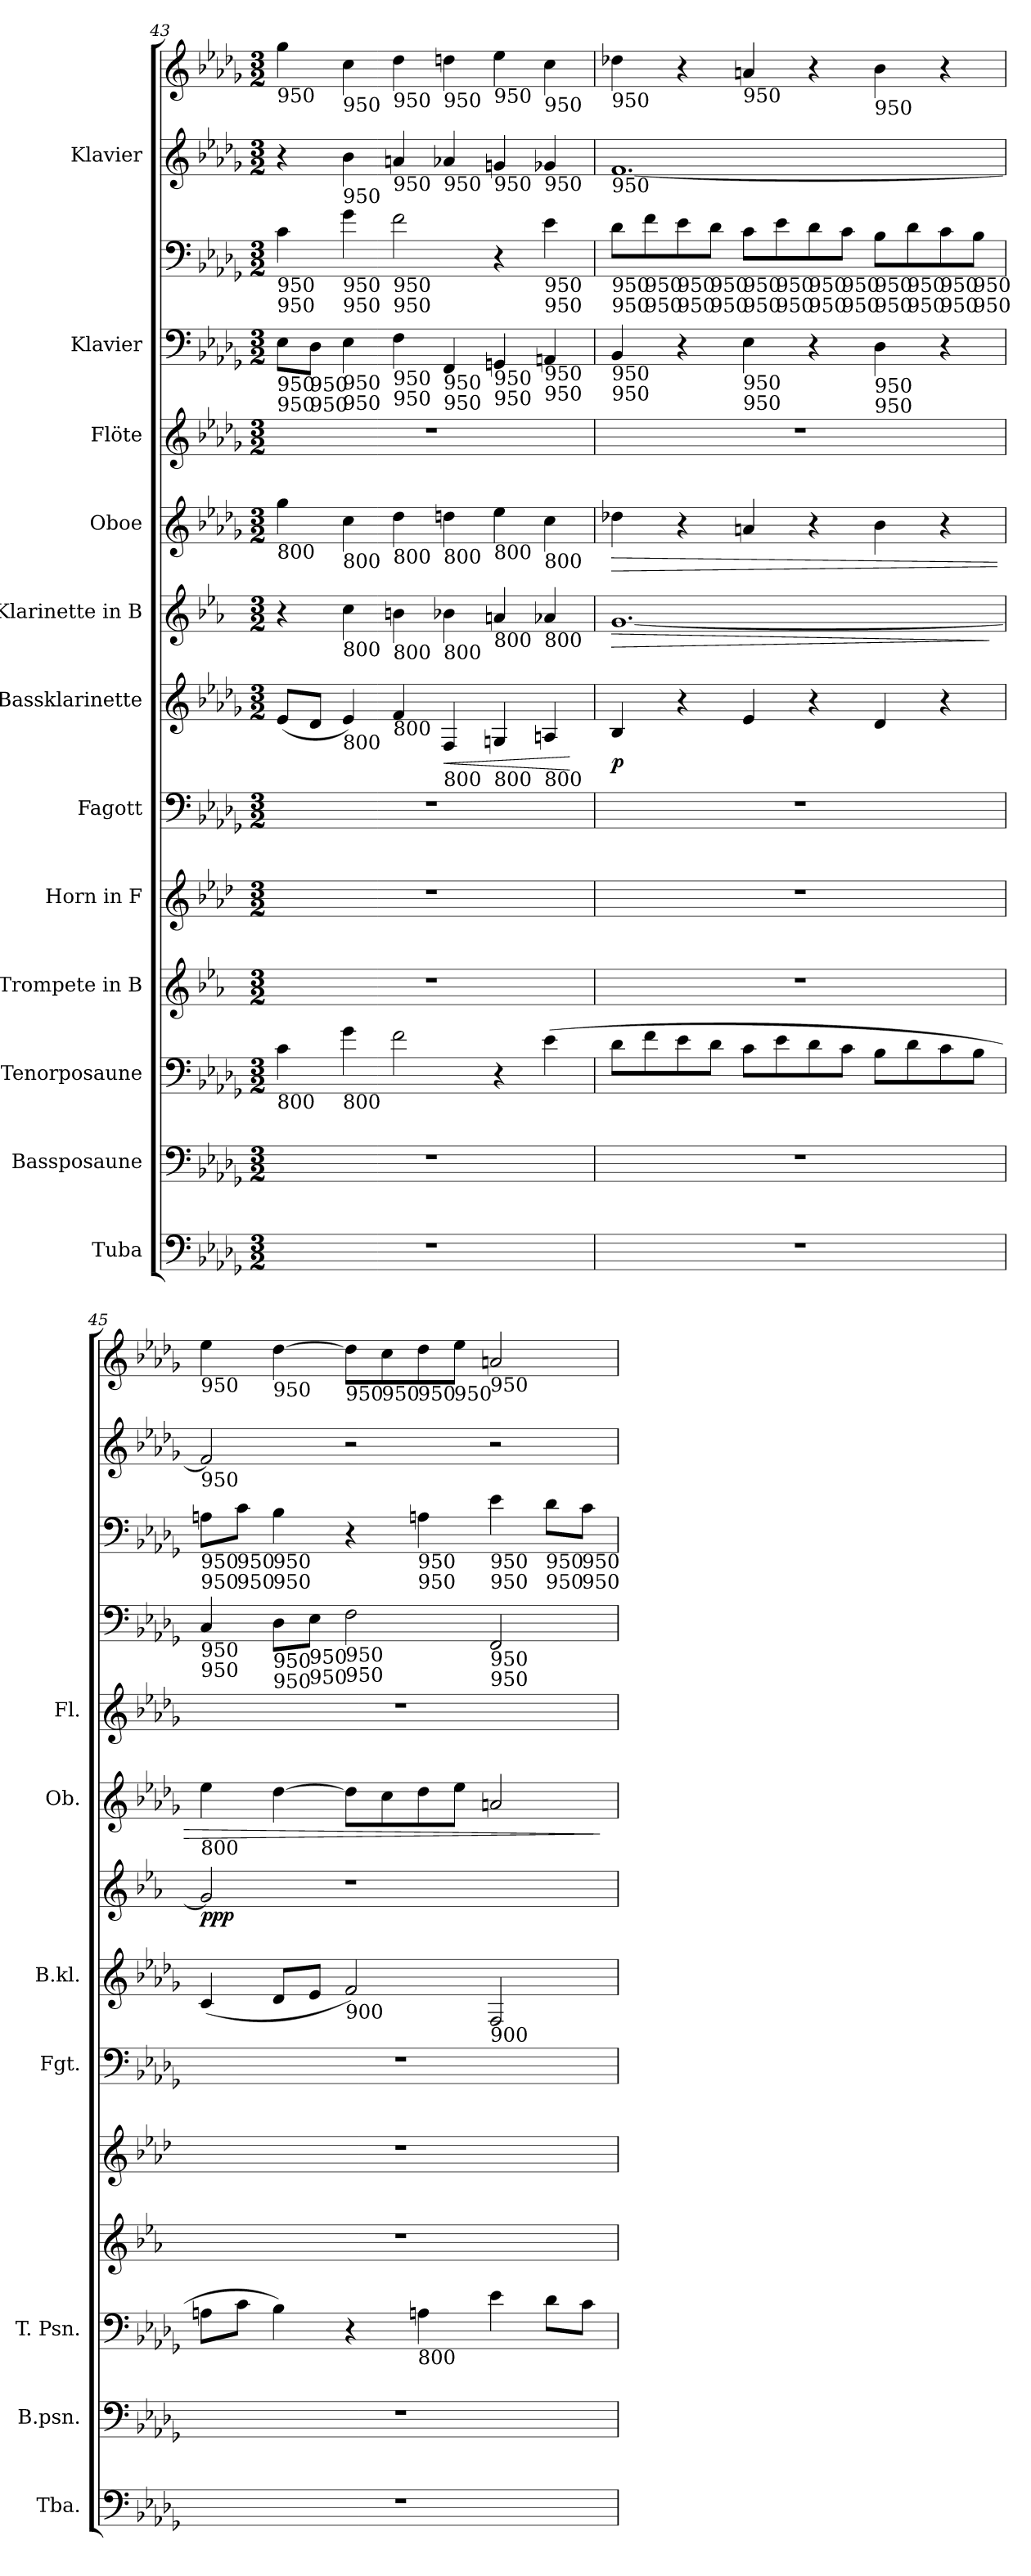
**kern	**kern	**kern	**kern	**kern	**kern	**kern	**dynam	**kern	**dynam	**kern	**dynam	**kern	**kern	**kern	**kern	**kern
*part12	*part11	*part10	*part9	*part8	*part7	*part6	*part6	*part5	*part5	*part4	*part4	*part3	*part2	*part2	*part1	*part1
*staff14	*staff13	*staff12	*staff11	*staff10	*staff9	*staff8	*staff8	*staff7	*staff7	*staff6	*staff6	*staff5	*staff4	*staff3	*staff2	*staff1
*I"Tuba	*I"Bassposaune	*I"Tenorposaune	*I"Trompete in B	*I"Horn in F	*I"Fagott	*I"Bassklarinette	*	*I"Klarinette in B	*	*I"Oboe	*	*I"Flöte	*I"Klavier	*	*I"Klavier	*
*I'Tba.	*I'B.psn.	*I'T. Psn.	*	*	*I'Fgt.	*I'B.kl.	*	*	*	*I'Ob.	*	*I'Fl.	*	*	*	*
*clefF4	*clefF4	*clefF4	*clefG2	*clefG2	*clefF4	*clefG2	*	*clefG2	*	*clefG2	*	*clefG2	*clefF4	*clefF4	*clefG2	*clefG2
*	*	*	*ITrd1c2	*ITrd4c7	*	*ITrd8c14	*	*ITrd1c2	*	*	*	*	*	*	*	*
*k[b-e-a-d-g-]	*k[b-e-a-d-g-]	*k[b-e-a-d-g-]	*k[b-e-a-d-g-]	*k[b-e-a-d-g-]	*k[b-e-a-d-g-]	*k[b-e-a-d-g-]	*	*k[b-e-a-d-g-]	*	*k[b-e-a-d-g-]	*	*k[b-e-a-d-g-]	*k[b-e-a-d-g-]	*k[b-e-a-d-g-]	*k[b-e-a-d-g-]	*k[b-e-a-d-g-]
*M3/2	*M3/2	*M3/2	*M3/2	*M3/2	*M3/2	*M3/2	*	*M3/2	*	*M3/2	*	*M3/2	*M3/2	*M3/2	*M3/2	*M3/2
=43	=43	=43	=43	=43	=43	=43	=43	=43	=43	=43	=43	=43	=43	=43	=43	=43
!	!	!	!	!	!	!	!	!	!	!	!	!	!	!	!	!LO:TX:b:t=950
!	!	!	!	!	!	!	!	!	!	!	!	!	!	!LO:TX:b:t=950	!	!
!	!	!	!	!	!	!	!	!	!	!	!	!	!	!LO:TX:b:t=950	!	!
!	!	!	!	!	!	!	!	!	!	!	!	!	!LO:TX:b:t=950	!	!	!
!	!	!	!	!	!	!	!	!	!	!	!	!	!LO:TX:b:t=950	!	!	!
!	!	!	!	!	!	!	!	!	!	!LO:TX:b:t=800	!	!	!	!	!	!
!	!	!LO:TX:b:t=800	!	!	!	!	!	!	!	!	!	!	!	!	!	!
1.r	1.r	4c\	1.r	1.r	1.r	(<8E-/L	.	4r	.	4gg-\	.	1.r	8E-\L	4c\	4r	4gg-\
!	!	!	!	!	!	!	!	!	!	!	!	!	!LO:TX:b:t=950	!	!	!
!	!	!	!	!	!	!	!	!	!	!	!	!	!LO:TX:b:t=950	!	!	!
.	.	.	.	.	.	8D-/J	.	.	.	.	.	.	8D-\J	.	.	.
!	!	!	!	!	!	!	!	!	!	!	!	!	!	!	!	!LO:TX:b:t=950
!	!	!	!	!	!	!	!	!	!	!	!	!	!	!	!LO:TX:b:t=950	!
!	!	!	!	!	!	!	!	!	!	!	!	!	!	!LO:TX:b:t=950	!	!
!	!	!	!	!	!	!	!	!	!	!	!	!	!	!LO:TX:b:t=950	!	!
!	!	!	!	!	!	!	!	!	!	!	!	!	!LO:TX:b:t=950	!	!	!
!	!	!	!	!	!	!	!	!	!	!	!	!	!LO:TX:b:t=950	!	!	!
!	!	!	!	!	!	!	!	!	!	!LO:TX:b:t=800	!	!	!	!	!	!
!	!	!	!	!	!	!	!	!LO:TX:b:t=800	!	!	!	!	!	!	!	!
!	!	!	!	!	!	!LO:TX:b:t=800	!	!	!	!	!	!	!	!	!	!
!	!	!LO:TX:b:t=800	!	!	!	!	!	!	!	!	!	!	!	!	!	!
.	.	4g-\	.	.	.	4E-/)	.	4b-\	.	4cc\	.	.	4E-\	4g-\	4b-\	4cc\
!	!	!	!	!	!	!	!	!	!	!	!	!	!	!	!	!LO:TX:b:t=950
!	!	!	!	!	!	!	!	!	!	!	!	!	!	!	!LO:TX:b:t=950	!
!	!	!	!	!	!	!	!	!	!	!	!	!	!	!LO:TX:b:t=950	!	!
!	!	!	!	!	!	!	!	!	!	!	!	!	!	!LO:TX:b:t=950	!	!
!	!	!	!	!	!	!	!	!	!	!	!	!	!LO:TX:b:t=950	!	!	!
!	!	!	!	!	!	!	!	!	!	!	!	!	!LO:TX:b:t=950	!	!	!
!	!	!	!	!	!	!	!	!	!	!LO:TX:b:t=800	!	!	!	!	!	!
!	!	!	!	!	!	!	!	!LO:TX:b:t=800	!	!	!	!	!	!	!	!
!	!	!	!	!	!	!LO:TX:b:t=800	!	!	!	!	!	!	!	!	!	!
.	.	2f\	.	.	.	4F/	.	4an\	.	4dd-\	.	.	4F\	2f\	4an/	4dd-\
!	!	!	!	!	!	!	!	!	!	!	!	!	!	!	!	!LO:TX:b:t=950
!	!	!	!	!	!	!	!	!	!	!	!	!	!	!	!LO:TX:b:t=950	!
!	!	!	!	!	!	!	!	!	!	!	!	!	!LO:TX:b:t=950	!	!	!
!	!	!	!	!	!	!	!	!	!	!	!	!	!LO:TX:b:t=950	!	!	!
!	!	!	!	!	!	!	!	!	!	!LO:TX:b:t=800	!	!	!	!	!	!
!	!	!	!	!	!	!	!	!LO:TX:b:t=800	!	!	!	!	!	!	!	!
!	!	!	!	!	!	!LO:TX:b:t=800	!	!	!	!	!	!	!	!	!	!
!	!	!	!	!	!	!	!LO:HP:b	!	!	!	!	!	!	!	!	!
.	.	.	.	.	.	4FF/	<	4a-X\	.	4ddn\	.	.	4FF/	.	4a-X/	4ddn\
!	!	!	!	!	!	!	!	!	!	!	!	!	!	!	!	!LO:TX:b:t=950
!	!	!	!	!	!	!	!	!	!	!	!	!	!	!	!LO:TX:b:t=950	!
!	!	!	!	!	!	!	!	!	!	!	!	!	!LO:TX:b:t=950	!	!	!
!	!	!	!	!	!	!	!	!	!	!	!	!	!LO:TX:b:t=950	!	!	!
!	!	!	!	!	!	!	!	!	!	!LO:TX:b:t=800	!	!	!	!	!	!
!	!	!	!	!	!	!	!	!LO:TX:b:t=800	!	!	!	!	!	!	!	!
!	!	!	!	!	!	!LO:TX:b:t=800	!	!	!	!	!	!	!	!	!	!
.	.	4r	.	.	.	4GGn/	.	4gn/	.	4ee-\	.	.	4GGn/	4r	4gn/	4ee-\
!	!	!	!	!	!	!	!	!	!	!	!	!	!	!	!	!LO:TX:b:t=950
!	!	!	!	!	!	!	!	!	!	!	!	!	!	!	!LO:TX:b:t=950	!
!	!	!	!	!	!	!	!	!	!	!	!	!	!	!LO:TX:b:t=950	!	!
!	!	!	!	!	!	!	!	!	!	!	!	!	!	!LO:TX:b:t=950	!	!
!	!	!	!	!	!	!	!	!	!	!	!	!	!LO:TX:b:t=950	!	!	!
!	!	!	!	!	!	!	!	!	!	!	!	!	!LO:TX:b:t=950	!	!	!
!	!	!	!	!	!	!	!	!	!	!LO:TX:b:t=800	!	!	!	!	!	!
!	!	!	!	!	!	!	!	!LO:TX:b:t=800	!	!	!	!	!	!	!	!
!	!	!	!	!	!	!LO:TX:b:t=800	!	!	!	!	!	!	!	!	!	!
.	.	(>4e-\	.	.	.	4AAn/	.	4g-X/	.	4cc\	.	.	4AAn/	4e-\	4g-X/	4cc\
.	.	.	.	.	.	.	[	.	.	.	.	.	.	.	.	.
=44	=44	=44	=44	=44	=44	=44	=44	=44	=44	=44	=44	=44	=44	=44	=44	=44
!	!	!	!	!	!	!	!	!	!	!	!	!	!	!	!	!LO:TX:b:t=950
!	!	!	!	!	!	!	!	!	!	!	!	!	!	!	!LO:TX:b:t=950	!
!	!	!	!	!	!	!	!	!	!	!	!	!	!	!LO:TX:b:t=950	!	!
!	!	!	!	!	!	!	!	!	!	!	!	!	!	!LO:TX:b:t=950	!	!
!	!	!	!	!	!	!	!	!	!	!	!	!	!LO:TX:b:t=950	!	!	!
!	!	!	!	!	!	!	!	!	!	!	!	!	!LO:TX:b:t=950	!	!	!
!	!	!	!	!	!	!	!LO:DY:b	!	!LO:HP:b	!	!LO:HP:b	!	!	!	!	!
1.r	1.r	8d-\L	1.r	1.r	1.r	4BB-/	p	[1.f	>	4dd-X\	>	1.r	4BB-/	8d-\L	[1.f	4dd-X\
!	!	!	!	!	!	!	!	!	!	!	!	!	!	!LO:TX:b:t=950	!	!
!	!	!	!	!	!	!	!	!	!	!	!	!	!	!LO:TX:b:t=950	!	!
.	.	8f\	.	.	.	.	.	.	.	.	.	.	.	8f\	.	.
!	!	!	!	!	!	!	!	!	!	!	!	!	!	!LO:TX:b:t=950	!	!
!	!	!	!	!	!	!	!	!	!	!	!	!	!	!LO:TX:b:t=950	!	!
.	.	8e-\	.	.	.	4r	.	.	.	4r	.	.	4r	8e-\	.	4r
!	!	!	!	!	!	!	!	!	!	!	!	!	!	!LO:TX:b:t=950	!	!
!	!	!	!	!	!	!	!	!	!	!	!	!	!	!LO:TX:b:t=950	!	!
.	.	8d-\J	.	.	.	.	.	.	.	.	.	.	.	8d-\J	.	.
!	!	!	!	!	!	!	!	!	!	!	!	!	!	!	!	!LO:TX:b:t=950
!	!	!	!	!	!	!	!	!	!	!	!	!	!	!LO:TX:b:t=950	!	!
!	!	!	!	!	!	!	!	!	!	!	!	!	!	!LO:TX:b:t=950	!	!
!	!	!	!	!	!	!	!	!	!	!	!	!	!LO:TX:b:t=950	!	!	!
!	!	!	!	!	!	!	!	!	!	!	!	!	!LO:TX:b:t=950	!	!	!
.	.	8c\L	.	.	.	4E-/	.	.	.	4an/	.	.	4E-\	8c\L	.	4an/
!	!	!	!	!	!	!	!	!	!	!	!	!	!	!LO:TX:b:t=950	!	!
!	!	!	!	!	!	!	!	!	!	!	!	!	!	!LO:TX:b:t=950	!	!
.	.	8e-\	.	.	.	.	.	.	.	.	.	.	.	8e-\	.	.
!	!	!	!	!	!	!	!	!	!	!	!	!	!	!LO:TX:b:t=950	!	!
!	!	!	!	!	!	!	!	!	!	!	!	!	!	!LO:TX:b:t=950	!	!
.	.	8d-\	.	.	.	4r	.	.	.	4r	.	.	4r	8d-\	.	4r
!	!	!	!	!	!	!	!	!	!	!	!	!	!	!LO:TX:b:t=950	!	!
!	!	!	!	!	!	!	!	!	!	!	!	!	!	!LO:TX:b:t=950	!	!
.	.	8c\J	.	.	.	.	.	.	.	.	.	.	.	8c\J	.	.
!	!	!	!	!	!	!	!	!	!	!	!	!	!	!	!	!LO:TX:b:t=950
!	!	!	!	!	!	!	!	!	!	!	!	!	!	!LO:TX:b:t=950	!	!
!	!	!	!	!	!	!	!	!	!	!	!	!	!	!LO:TX:b:t=950	!	!
!	!	!	!	!	!	!	!	!	!	!	!	!	!LO:TX:b:t=950	!	!	!
!	!	!	!	!	!	!	!	!	!	!	!	!	!LO:TX:b:t=950	!	!	!
.	.	8B-\L	.	.	.	4D-/	.	.	.	4b-\	.	.	4D-\	8B-\L	.	4b-\
!	!	!	!	!	!	!	!	!	!	!	!	!	!	!LO:TX:b:t=950	!	!
!	!	!	!	!	!	!	!	!	!	!	!	!	!	!LO:TX:b:t=950	!	!
.	.	8d-\	.	.	.	.	.	.	.	.	.	.	.	8d-\	.	.
!	!	!	!	!	!	!	!	!	!	!	!	!	!	!LO:TX:b:t=950	!	!
!	!	!	!	!	!	!	!	!	!	!	!	!	!	!LO:TX:b:t=950	!	!
.	.	8c\	.	.	.	4r	.	.	.	4r	.	.	4r	8c\	.	4r
!	!	!	!	!	!	!	!	!	!	!	!	!	!	!LO:TX:b:t=950	!	!
!	!	!	!	!	!	!	!	!	!	!	!	!	!	!LO:TX:b:t=950	!	!
.	.	8B-\J	.	.	.	.	.	.	.	.	.	.	.	8B-\J	.	.
.	.	.	.	.	.	.	.	.	]	.	.	.	.	.	.	.
=45	=45	=45	=45	=45	=45	=45	=45	=45	=45	=45	=45	=45	=45	=45	=45	=45
!	!	!	!	!	!	!	!	!	!	!	!	!	!	!	!	!LO:TX:b:t=950
!	!	!	!	!	!	!	!	!	!	!	!	!	!	!	!LO:TX:b:t=950	!
!	!	!	!	!	!	!	!	!	!	!	!	!	!	!LO:TX:b:t=950	!	!
!	!	!	!	!	!	!	!	!	!	!	!	!	!	!LO:TX:b:t=950	!	!
!	!	!	!	!	!	!	!	!	!	!	!	!	!LO:TX:b:t=950	!	!	!
!	!	!	!	!	!	!	!	!	!	!	!	!	!LO:TX:b:t=950	!	!	!
!	!	!	!	!	!	!	!	!	!	!LO:TX:b:t=800	!	!	!	!	!	!
!	!	!	!	!	!	!	!	!	!LO:DY:b	!	!	!	!	!	!	!
1.r	1.r	8An\L	1.r	1.r	1.r	(<4C/	.	2f/]	ppp	4ee-\	.	1.r	4C/	8An\L	2f/]	4ee-\
!	!	!	!	!	!	!	!	!	!	!	!	!	!	!LO:TX:b:t=950	!	!
!	!	!	!	!	!	!	!	!	!	!	!	!	!	!LO:TX:b:t=950	!	!
.	.	8c\J	.	.	.	.	.	.	.	.	.	.	.	8c\J	.	.
!	!	!	!	!	!	!	!	!	!	!	!	!	!	!	!	!LO:TX:b:t=950
!	!	!	!	!	!	!	!	!	!	!	!	!	!	!LO:TX:b:t=950	!	!
!	!	!	!	!	!	!	!	!	!	!	!	!	!	!LO:TX:b:t=950	!	!
!	!	!	!	!	!	!	!	!	!	!	!	!	!LO:TX:b:t=950	!	!	!
!	!	!	!	!	!	!	!	!	!	!	!	!	!LO:TX:b:t=950	!	!	!
.	.	4B-\)	.	.	.	8D-/L	.	.	.	[4dd-\	.	.	8D-\L	4B-\	.	[4dd-\
!	!	!	!	!	!	!	!	!	!	!	!	!	!LO:TX:b:t=950	!	!	!
!	!	!	!	!	!	!	!	!	!	!	!	!	!LO:TX:b:t=950	!	!	!
.	.	.	.	.	.	8E-/J	.	.	.	.	.	.	8E-\J	.	.	.
!	!	!	!	!	!	!	!	!	!	!	!	!	!	!	!	!LO:TX:b:t=950
!	!	!	!	!	!	!	!	!	!	!	!	!	!LO:TX:b:t=950	!	!	!
!	!	!	!	!	!	!	!	!	!	!	!	!	!LO:TX:b:t=950	!	!	!
!	!	!	!	!	!	!LO:TX:b:t=900	!	!	!	!	!	!	!	!	!	!
.	.	4r	.	.	.	2F/)	.	1r	.	8dd-\L]	.	.	2F\	4r	2r	8dd-\L]
!	!	!	!	!	!	!	!	!	!	!	!	!	!	!	!	!LO:TX:b:t=950
.	.	.	.	.	.	.	.	.	.	8cc\	.	.	.	.	.	8cc\
!	!	!	!	!	!	!	!	!	!	!	!	!	!	!	!	!LO:TX:b:t=950
!	!	!	!	!	!	!	!	!	!	!	!	!	!	!LO:TX:b:t=950	!	!
!	!	!	!	!	!	!	!	!	!	!	!	!	!	!LO:TX:b:t=950	!	!
!	!	!LO:TX:b:t=800	!	!	!	!	!	!	!	!	!	!	!	!	!	!
.	.	4An\	.	.	.	.	.	.	.	8dd-\	.	.	.	4An\	.	8dd-\
!	!	!	!	!	!	!	!	!	!	!	!	!	!	!	!	!LO:TX:b:t=950
.	.	.	.	.	.	.	.	.	.	8ee-\J	.	.	.	.	.	8ee-\J
!	!	!	!	!	!	!	!	!	!	!	!	!	!	!	!	!LO:TX:b:t=950
!	!	!	!	!	!	!	!	!	!	!	!	!	!	!LO:TX:b:t=950	!	!
!	!	!	!	!	!	!	!	!	!	!	!	!	!	!LO:TX:b:t=950	!	!
!	!	!	!	!	!	!	!	!	!	!	!	!	!LO:TX:b:t=950	!	!	!
!	!	!	!	!	!	!	!	!	!	!	!	!	!LO:TX:b:t=950	!	!	!
!	!	!	!	!	!	!LO:TX:b:t=900	!	!	!	!	!	!	!	!	!	!
.	.	4e-\	.	.	.	2FF/	.	.	.	2an/	.	.	2FF/	4e-\	2r	2an/
!	!	!	!	!	!	!	!	!	!	!	!	!	!	!LO:TX:b:t=950	!	!
!	!	!	!	!	!	!	!	!	!	!	!	!	!	!LO:TX:b:t=950	!	!
.	.	8d-\L	.	.	.	.	.	.	.	.	.	.	.	8d-\L	.	.
!	!	!	!	!	!	!	!	!	!	!	!	!	!	!LO:TX:b:t=950	!	!
!	!	!	!	!	!	!	!	!	!	!	!	!	!	!LO:TX:b:t=950	!	!
.	.	8c\J	.	.	.	.	.	.	.	.	.	.	.	8c\J	.	.
.	.	.	.	.	.	.	.	.	.	.	]	.	.	.	.	.
=	=	=	=	=	=	=	=	=	=	=	=	=	=	=	=	=
*-	*-	*-	*-	*-	*-	*-	*-	*-	*-	*-	*-	*-	*-	*-	*-	*-
